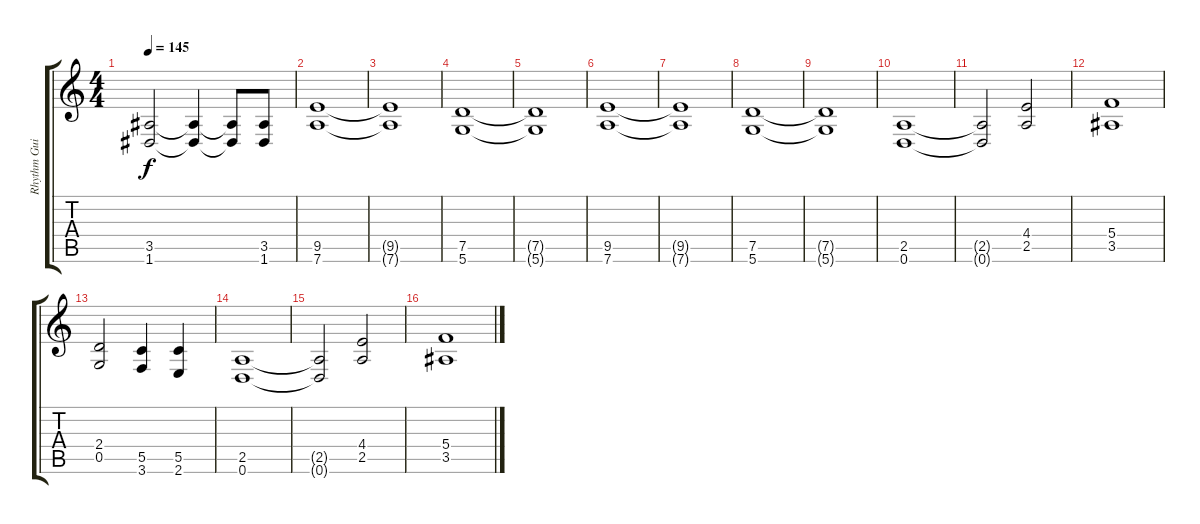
\track ("Rhythm Guitar" "Rhythm Gui") {instrument distortionguitar}
\staff {score tabs}
\tuning (D4 A3 F3 C3 G2 D2) {hide}
\ts (4 4)
\tempo 145
\clef g2
\ks c
(3.5{t} 1.6{t}).2{dy f} (3.5{t} 1.6{t}).4 (3.5{t} 1.6{t}).8 (3.5 1.6).8 |
(9.5 7.6).1 |
(9.5{t} 7.6{t}).1 |
(7.5 5.6).1 |
(7.5{t} 5.6{t}).1 |
(9.5 7.6).1 |
(9.5{t} 7.6{t}).1 |
(7.5 5.6).1 |
(7.5{t} 5.6{t}).1 |
(2.5 0.6).1 |
(2.5{t} 0.6{t}).2 (4.4 2.5).2 |
(5.4 3.5).1 |
(2.4 0.5).2 (5.5 3.6).4 (5.5 2.6).4 |
(2.5 0.6).1 |
(2.5{t} 0.6{t}).2 (4.4 2.5).2 |
(5.4 3.5).1
